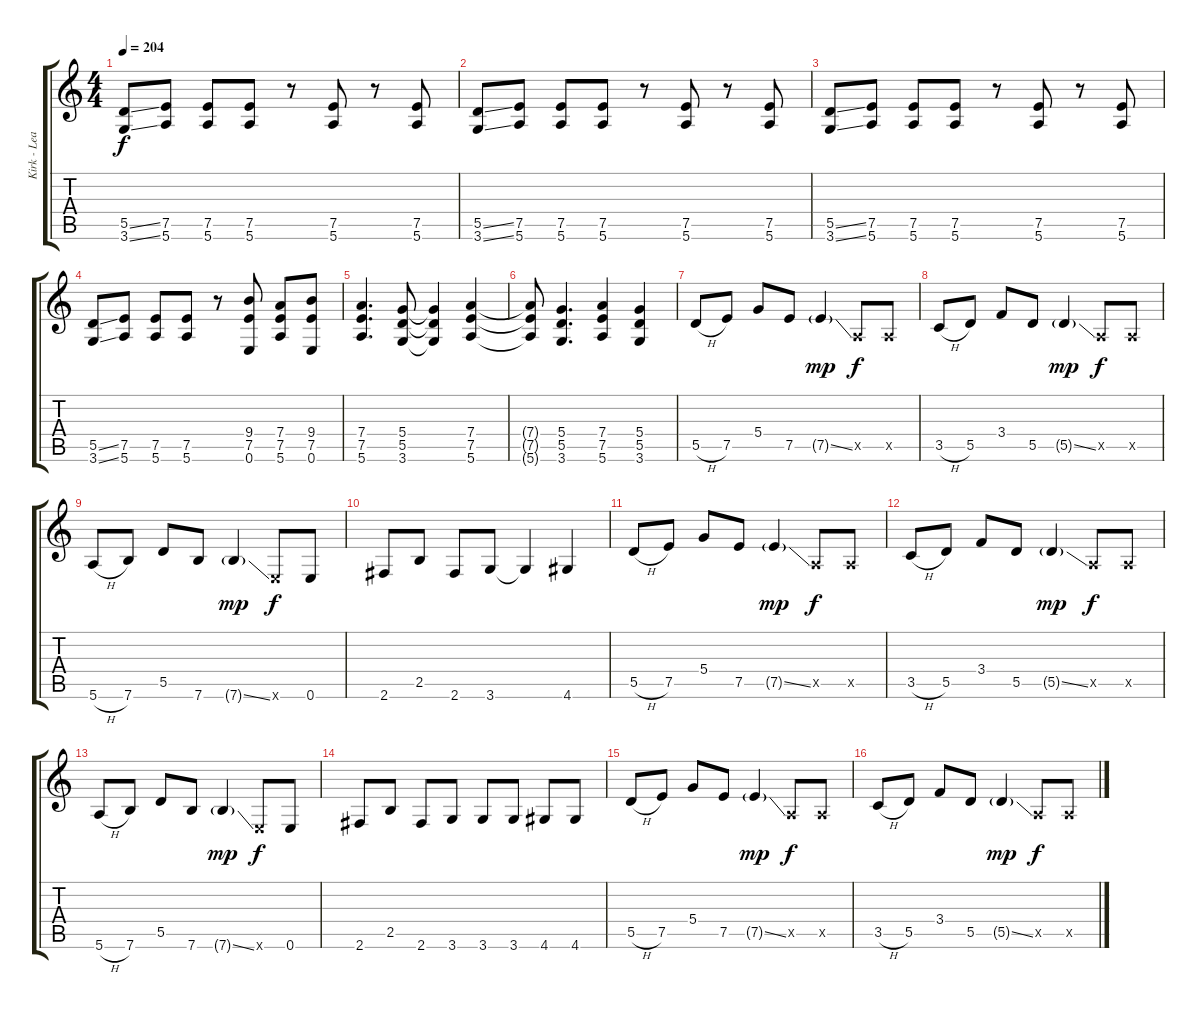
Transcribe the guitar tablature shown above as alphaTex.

\track ("Kirk - Lead Guitar" "Kirk - Lea") {instrument overdrivenguitar}
\staff {score tabs}
\tuning (E4 B3 G3 D3 A2 E2) {hide}
\ts (4 4)
\tempo 204
\clef g2
\ks c
(5.5{ss} 3.6{ss}).8{dy f} (7.5 5.6).8 (7.5 5.6).8 (7.5 5.6).8 r.8 (7.5 5.6).8 r.8 (7.5 5.6).8 |
(5.5{ss} 3.6{ss}).8 (7.5 5.6).8 (7.5 5.6).8 (7.5 5.6).8 r.8 (7.5 5.6).8 r.8 (7.5 5.6).8 |
(5.5{ss} 3.6{ss}).8 (7.5 5.6).8 (7.5 5.6).8 (7.5 5.6).8 r.8 (7.5 5.6).8 r.8 (7.5 5.6).8 |
(5.5{ss} 3.6{ss}).8 (7.5 5.6).8 (7.5 5.6).8 (7.5 5.6).8 r.8 (9.4 7.5 0.6).8 (7.4 7.5 5.6).8 (9.4 7.5 0.6).8 |
(7.4 7.5 5.6).4{d} (5.4 5.5 3.6).8 (5.4{t} 5.5{t} 3.6{t}).4 (7.4 7.5 5.6).4 |
(7.4{t} 7.5{t} 5.6{t}).8 (5.4 5.5 3.6).4{d} (7.4 7.5 5.6).4 (5.4 5.5 3.6).4 |
5.5{h}.8 7.5.8 5.4.8 7.5.8 7.5{ss g}.4{dy mp} 0.5{x}.8{dy f} 0.5{x}.8 |
3.5{h}.8 5.5.8 3.4.8 5.5.8 5.5{ss g}.4{dy mp} 0.5{x}.8{dy f} 0.5{x}.8 |
5.6{h}.8 7.6.8 5.5.8 7.6.8 7.6{ss g}.4{dy mp} 0.6{x}.8{dy f} 0.6.8 |
2.6.8 2.5.8 2.6.8 3.6.8 3.6{t}.4 4.6.4 |
5.5{h}.8 7.5.8 5.4.8 7.5.8 7.5{ss g}.4{dy mp} 0.5{x}.8{dy f} 0.5{x}.8 |
3.5{h}.8 5.5.8 3.4.8 5.5.8 5.5{ss g}.4{dy mp} 0.5{x}.8{dy f} 0.5{x}.8 |
5.6{h}.8 7.6.8 5.5.8 7.6.8 7.6{ss g}.4{dy mp} 0.6{x}.8{dy f} 0.6.8 |
2.6.8 2.5.8 2.6.8 3.6.8 3.6.8 3.6.8 4.6.8 4.6.8 |
5.5{h}.8 7.5.8 5.4.8 7.5.8 7.5{ss g}.4{dy mp} 0.5{x}.8{dy f} 0.5{x}.8 |
3.5{h}.8 5.5.8 3.4.8 5.5.8 5.5{ss g}.4{dy mp} 0.5{x}.8{dy f} 0.5{x}.8
